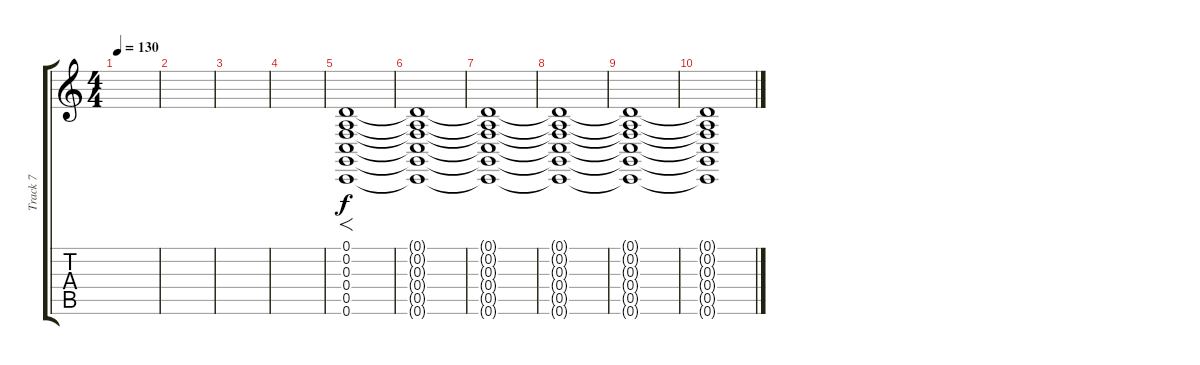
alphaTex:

\track ("Track 7" "Track 7") {instrument pad7halo}
\staff {score tabs}
\tuning (D4 A3 F3 C3 G2 C2) {hide}
\ts (4 4)
\tempo 130
\clef g2
\ks c
|
|
|
|
(0.1 0.2 0.3 0.4 0.5 0.6).1{f volume 4} |
(0.1{t} 0.2{t} 0.3{t} 0.4{t} 0.5{t} 0.6{t}).1{volume 8} |
(0.1{t} 0.2{t} 0.3{t} 0.4{t} 0.5{t} 0.6{t}).1{volume 10} |
(0.1{t} 0.2{t} 0.3{t} 0.4{t} 0.5{t} 0.6{t}).1{volume 12} |
(0.1{t} 0.2{t} 0.3{t} 0.4{t} 0.5{t} 0.6{t}).1{volume 14} |
(0.1{t} 0.2{t} 0.3{t} 0.4{t} 0.5{t} 0.6{t}).1{volume 16}
